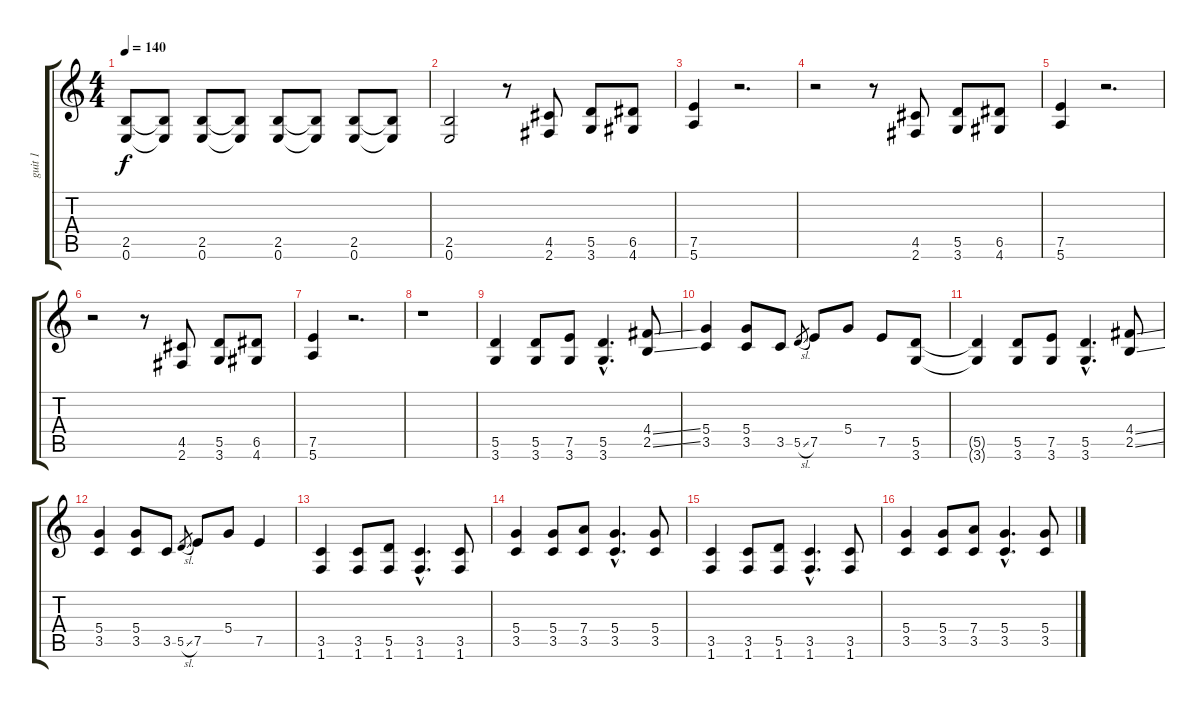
\track ("guit 1" "guit 1") {instrument overdrivenguitar}
\staff {score tabs}
\tuning (E4 B3 G3 D3 A2 E2) {hide}
\ts (4 4)
\tempo 140
\clef g2
\ks c
(2.5 0.6).8{dy f} (2.5{t} 0.6{t}).8 (2.5 0.6).8 (2.5{t} 0.6{t}).8 (2.5 0.6).8 (2.5{t} 0.6{t}).8 (2.5 0.6).8 (2.5{t} 0.6{t}).8 |
(2.5 0.6).2 r.8 (4.5 2.6).8 (5.5 3.6).8 (6.5 4.6).8 |
(7.5 5.6).4 r.2{d} |
r.2 r.8 (4.5 2.6).8 (5.5 3.6).8 (6.5 4.6).8 |
(7.5 5.6).4 r.2{d} |
r.2 r.8 (4.5 2.6).8 (5.5 3.6).8 (6.5 4.6).8 |
(7.5 5.6).4 r.2{d} |
r.1 |
(5.5 3.6).4 (5.5 3.6).8 (7.5 3.6).8 (5.5{hac} 3.6{hac}).4{d} (4.4{ss} 2.5{ss}).8 |
(5.4 3.5).4 (5.4 3.5).8 3.5.8 5.5{sl}.8{gr} 7.5.8 5.4.8 7.5.8 (5.5 3.6).8 |
(5.5{t} 3.6{t}).4 (5.5 3.6).8 (7.5 3.6).8 (5.5{hac} 3.6{hac}).4{d} (4.4{ss} 2.5{ss}).8 |
(5.4 3.5).4 (5.4 3.5).8 3.5.8 5.5{sl}.8{gr} 7.5.8 5.4.8 7.5.4 |
(3.5 1.6).4 (3.5 1.6).8 (5.5 1.6).8 (3.5{hac} 1.6{hac}).4{d} (3.5 1.6).8 |
(5.4 3.5).4 (5.4 3.5).8 (7.4 3.5).8 (5.4{hac} 3.5{hac}).4{d} (5.4 3.5).8 |
(3.5 1.6).4 (3.5 1.6).8 (5.5 1.6).8 (3.5{hac} 1.6{hac}).4{d} (3.5 1.6).8 |
(5.4 3.5).4 (5.4 3.5).8 (7.4 3.5).8 (5.4{hac} 3.5{hac}).4{d} (5.4 3.5).8
